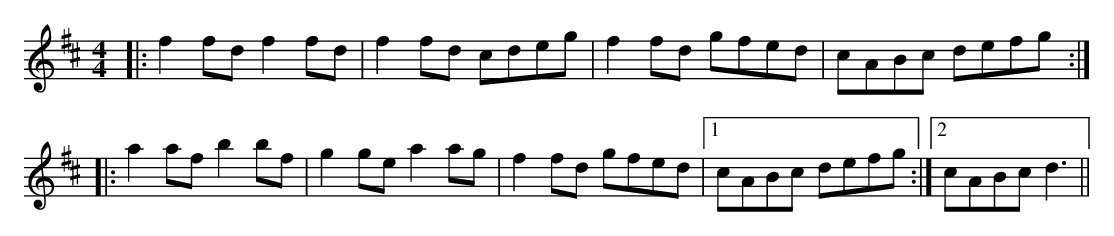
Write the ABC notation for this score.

X:1
M:4/4
K:D
|:f2fd f2fd|f2fd cdeg|f2fd gfed|cABc defg:|
|:a2af b2bf|g2ge a2ag|f2fd gfed|1 cABc defg:|2 cABc d3||
